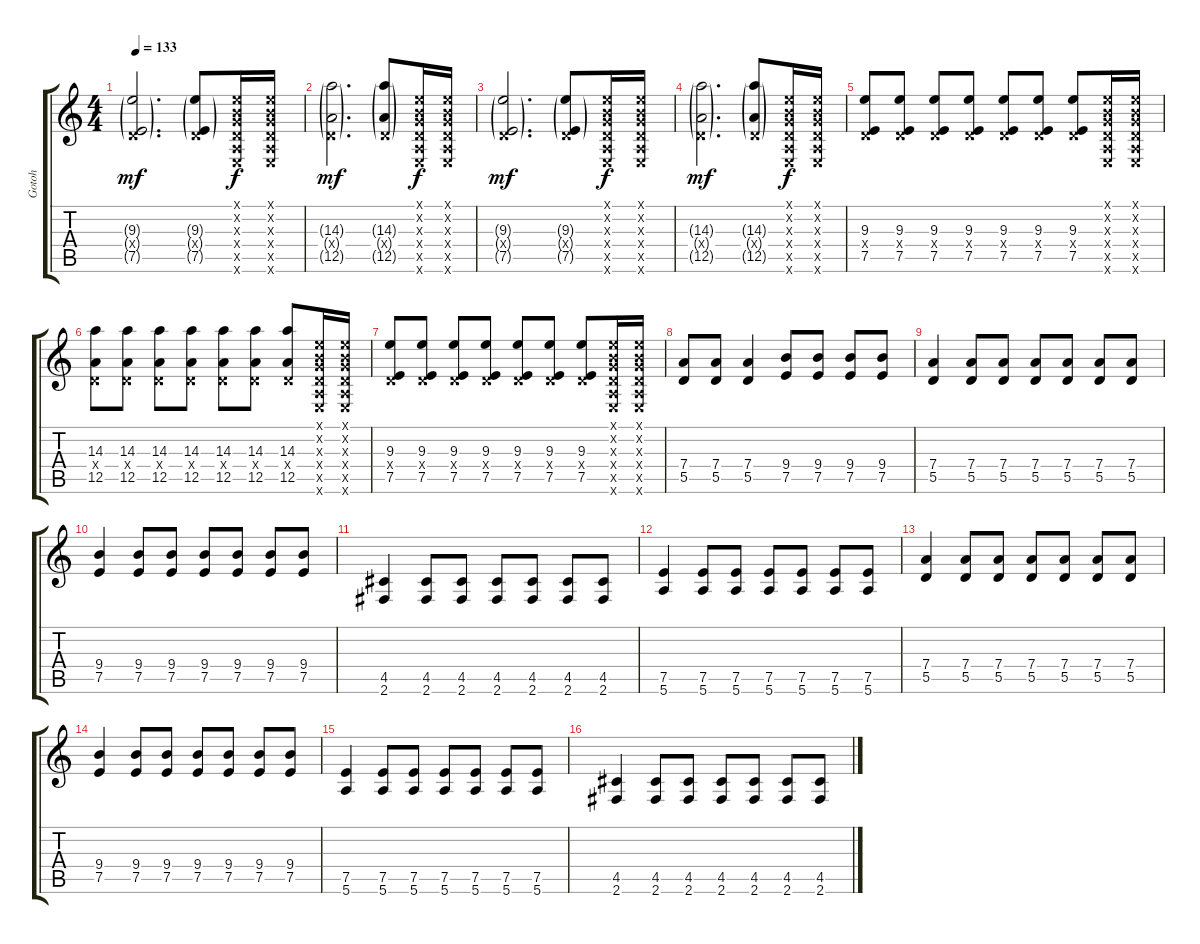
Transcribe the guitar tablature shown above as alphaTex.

\track ("Gotoh" "Gotoh") {instrument distortionguitar}
\staff {score tabs}
\tuning (E4 B3 G3 D3 A2 E2) {hide}
\ts (4 4)
\tempo 133
\clef g2
\ks c
(9.3{g} 0.4{g x} 7.5{g}).2{d dy mf} (9.3{g} 0.4{g x} 7.5{g}).8 (0.1{x} 0.2{x} 0.3{x} 0.4{x} 0.5{x} 0.6{x}).16{dy f} (0.1{x} 0.2{x} 0.3{x} 0.4{x} 0.5{x} 0.6{x}).16 |
(14.3{g} 0.4{g x} 12.5{g}).2{d dy mf} (14.3{g} 0.4{g x} 12.5{g}).8 (0.1{x} 0.2{x} 0.3{x} 0.4{x} 0.5{x} 0.6{x}).16{dy f} (0.1{x} 0.2{x} 0.3{x} 0.4{x} 0.5{x} 0.6{x}).16 |
(9.3{g} 0.4{g x} 7.5{g}).2{d dy mf} (9.3{g} 0.4{g x} 7.5{g}).8 (0.1{x} 0.2{x} 0.3{x} 0.4{x} 0.5{x} 0.6{x}).16{dy f} (0.1{x} 0.2{x} 0.3{x} 0.4{x} 0.5{x} 0.6{x}).16 |
(14.3{g} 0.4{g x} 12.5{g}).2{d dy mf} (14.3{g} 0.4{g x} 12.5{g}).8 (0.1{x} 0.2{x} 0.3{x} 0.4{x} 0.5{x} 0.6{x}).16{dy f} (0.1{x} 0.2{x} 0.3{x} 0.4{x} 0.5{x} 0.6{x}).16 |
(9.3 0.4{x} 7.5).8 (9.3 0.4{x} 7.5).8 (9.3 0.4{x} 7.5).8 (9.3 0.4{x} 7.5).8 (9.3 0.4{x} 7.5).8 (9.3 0.4{x} 7.5).8 (9.3 0.4{x} 7.5).8 (0.1{x} 0.2{x} 0.3{x} 0.4{x} 0.5{x} 0.6{x}).16 (0.1{x} 0.2{x} 0.3{x} 0.4{x} 0.5{x} 0.6{x}).16 |
(14.3 0.4{x} 12.5).8 (14.3 0.4{x} 12.5).8 (14.3 0.4{x} 12.5).8 (14.3 0.4{x} 12.5).8 (14.3 0.4{x} 12.5).8 (14.3 0.4{x} 12.5).8 (14.3 0.4{x} 12.5).8 (0.1{x} 0.2{x} 0.3{x} 0.4{x} 0.5{x} 0.6{x}).16 (0.1{x} 0.2{x} 0.3{x} 0.4{x} 0.5{x} 0.6{x}).16 |
(9.3 0.4{x} 7.5).8 (9.3 0.4{x} 7.5).8 (9.3 0.4{x} 7.5).8 (9.3 0.4{x} 7.5).8 (9.3 0.4{x} 7.5).8 (9.3 0.4{x} 7.5).8 (9.3 0.4{x} 7.5).8 (0.1{x} 0.2{x} 0.3{x} 0.4{x} 0.5{x} 0.6{x}).16 (0.1{x} 0.2{x} 0.3{x} 0.4{x} 0.5{x} 0.6{x}).16 |
(7.4 5.5).8 (7.4 5.5).8 (7.4 5.5).4 (9.4 7.5).8 (9.4 7.5).8 (9.4 7.5).8 (9.4 7.5).8 |
(7.4 5.5).4 (7.4 5.5).8 (7.4 5.5).8 (7.4 5.5).8 (7.4 5.5).8 (7.4 5.5).8 (7.4 5.5).8 |
(9.4 7.5).4 (9.4 7.5).8 (9.4 7.5).8 (9.4 7.5).8 (9.4 7.5).8 (9.4 7.5).8 (9.4 7.5).8 |
(4.5 2.6).4 (4.5 2.6).8 (4.5 2.6).8 (4.5 2.6).8 (4.5 2.6).8 (4.5 2.6).8 (4.5 2.6).8 |
(7.5 5.6).4 (7.5 5.6).8 (7.5 5.6).8 (7.5 5.6).8 (7.5 5.6).8 (7.5 5.6).8 (7.5 5.6).8 |
(7.4 5.5).4 (7.4 5.5).8 (7.4 5.5).8 (7.4 5.5).8 (7.4 5.5).8 (7.4 5.5).8 (7.4 5.5).8 |
(9.4 7.5).4 (9.4 7.5).8 (9.4 7.5).8 (9.4 7.5).8 (9.4 7.5).8 (9.4 7.5).8 (9.4 7.5).8 |
(7.5 5.6).4 (7.5 5.6).8 (7.5 5.6).8 (7.5 5.6).8 (7.5 5.6).8 (7.5 5.6).8 (7.5 5.6).8 |
(4.5 2.6).4 (4.5 2.6).8 (4.5 2.6).8 (4.5 2.6).8 (4.5 2.6).8 (4.5 2.6).8 (4.5 2.6).8
